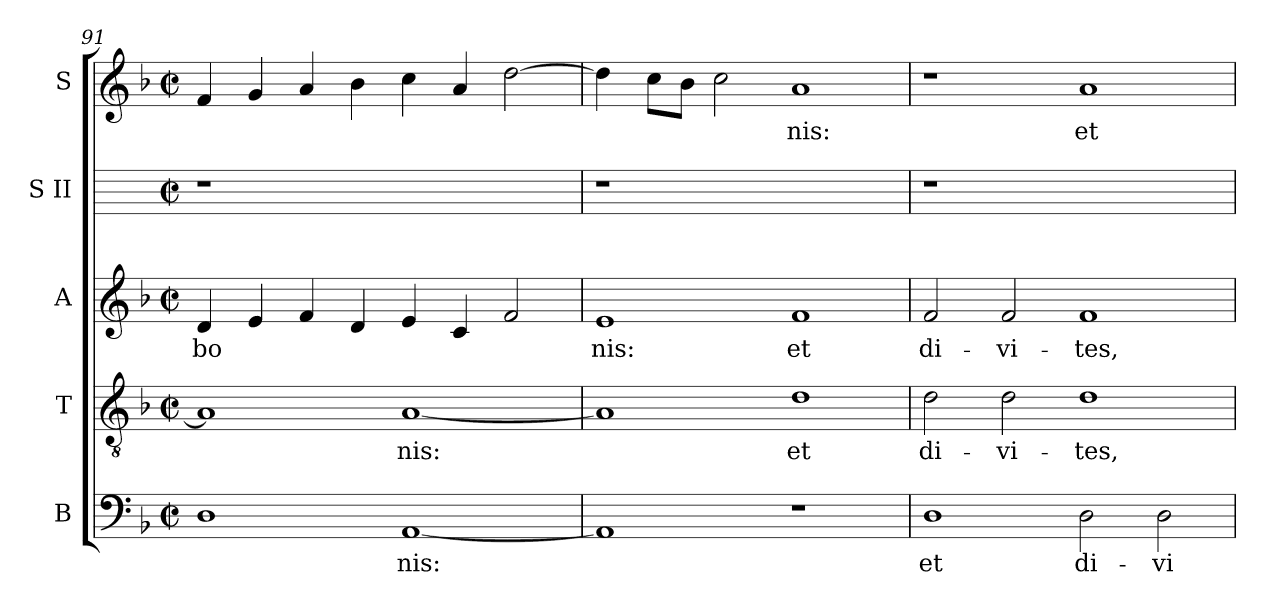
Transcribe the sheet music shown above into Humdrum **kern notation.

**kern	**text	**kern	**text	**kern	**text	**kern	**kern	**text
*part5	*part5	*part4	*part4	*part3	*part3	*part2	*part1	*part1
*staff5	*staff5	*staff4	*staff4	*staff3	*staff3	*staff2	*staff1	*staff1
*I"B	*	*I"T	*	*I"A	*	*I"S II	*I"S	*
*I'B	*	*I'T	*	*I'A	*	*	*I'S	*
*clefF4	*	*clefGv2	*	*clefG2	*	*	*clefG2	*
*k[b-]	*	*k[b-]	*	*k[b-]	*	*k[]	*k[b-]	*
*F:	*	*F:	*	*F:	*	*C:	*F:	*
*M2/2	*	*M2/2	*	*M2/2	*	*M2/2	*M2/2	*
*met(c|)	*	*met(c|)	*	*met(c|)	*	*met(c|)	*met(c|)	*
=91	=91	=91	=91	=91	=91	=91	=91	=91
!	!LO:LY:b:cj	!	!LO:LY:b:cj	!	!LO:LY:b:cj	!	!	!LO:LY:b:cj
1D	--	1A]	--	4d/	bo-	1r	4f/	.
!	!	!	!	!	!LO:LY:b:cj	!	!	!LO:LY:b:cj
.	.	.	.	4e/	--	.	4g/	.
!	!	!	!	!	!LO:LY:b:cj	!	!	!LO:LY:b:cj
.	.	.	.	4f/	--	.	4a/	.
!	!	!	!	!	!LO:LY:b:cj	!	!	!LO:LY:b:cj
.	.	.	.	4d/	--	.	4b-\	.
!	!LO:LY:b:cj	!	!LO:LY:b:cj	!	!LO:LY:b:cj	!	!	!LO:LY:b:cj
[<1AA	-nis:	[<1A	-nis:	4e/	--	1ryy	4cc\	.
!	!	!	!	!	!LO:LY:b:cj	!	!	!LO:LY:b:cj
.	.	.	.	4c/	--	.	4a/	.
!	!	!	!	!	!LO:LY:b:cj	!	!	!LO:LY:b:cj
.	.	.	.	2f/	--	.	[>2dd\	.
=92	=92	=92	=92	=92	=92	=92	=92	=92
!	!LO:LY:b:cj	!	!LO:LY:b:cj	!	!LO:LY:b:cj	!	!	!LO:LY:b:cj
1AA]	.	1A]	.	1e	-nis:	1r	4dd\]	.
!	!	!	!	!	!	!	!	!LO:LY:b:cj
.	.	.	.	.	.	.	8cc\L	.
!	!	!	!	!	!	!	!	!LO:LY:b:cj
.	.	.	.	.	.	.	8b-\J	.
!	!	!	!	!	!	!	!	!LO:LY:b:cj
.	.	.	.	.	.	.	2cc\	.
!	!	!	!LO:LY:b:cj	!	!LO:LY:b:cj	!	!	!LO:LY:b:cj
1r	.	1d	et	1f	et	1ryy	1a	nis:
=93	=93	=93	=93	=93	=93	=93	=93	=93
!	!LO:LY:b:cj	!	!LO:LY:b:cj	!	!LO:LY:b:cj	!	!	!
1D	et	2d\	di-	2f/	di-	1r	1r	.
!	!	!	!LO:LY:b:cj	!	!LO:LY:b:cj	!	!	!
.	.	2d\	-vi-	2f/	-vi-	.	.	.
!	!LO:LY:b:cj	!	!LO:LY:b:cj	!	!LO:LY:b:cj	!	!	!LO:LY:b:cj
2D\	di-	1d	-tes,	1f	-tes,	1ryy	1a	et
!	!LO:LY:b:cj	!	!	!	!	!	!	!
2D\	-vi-	.	.	.	.	.	.	.
=	=	=	=	=	=	=	=	=
*-	*-	*-	*-	*-	*-	*-	*-	*-
